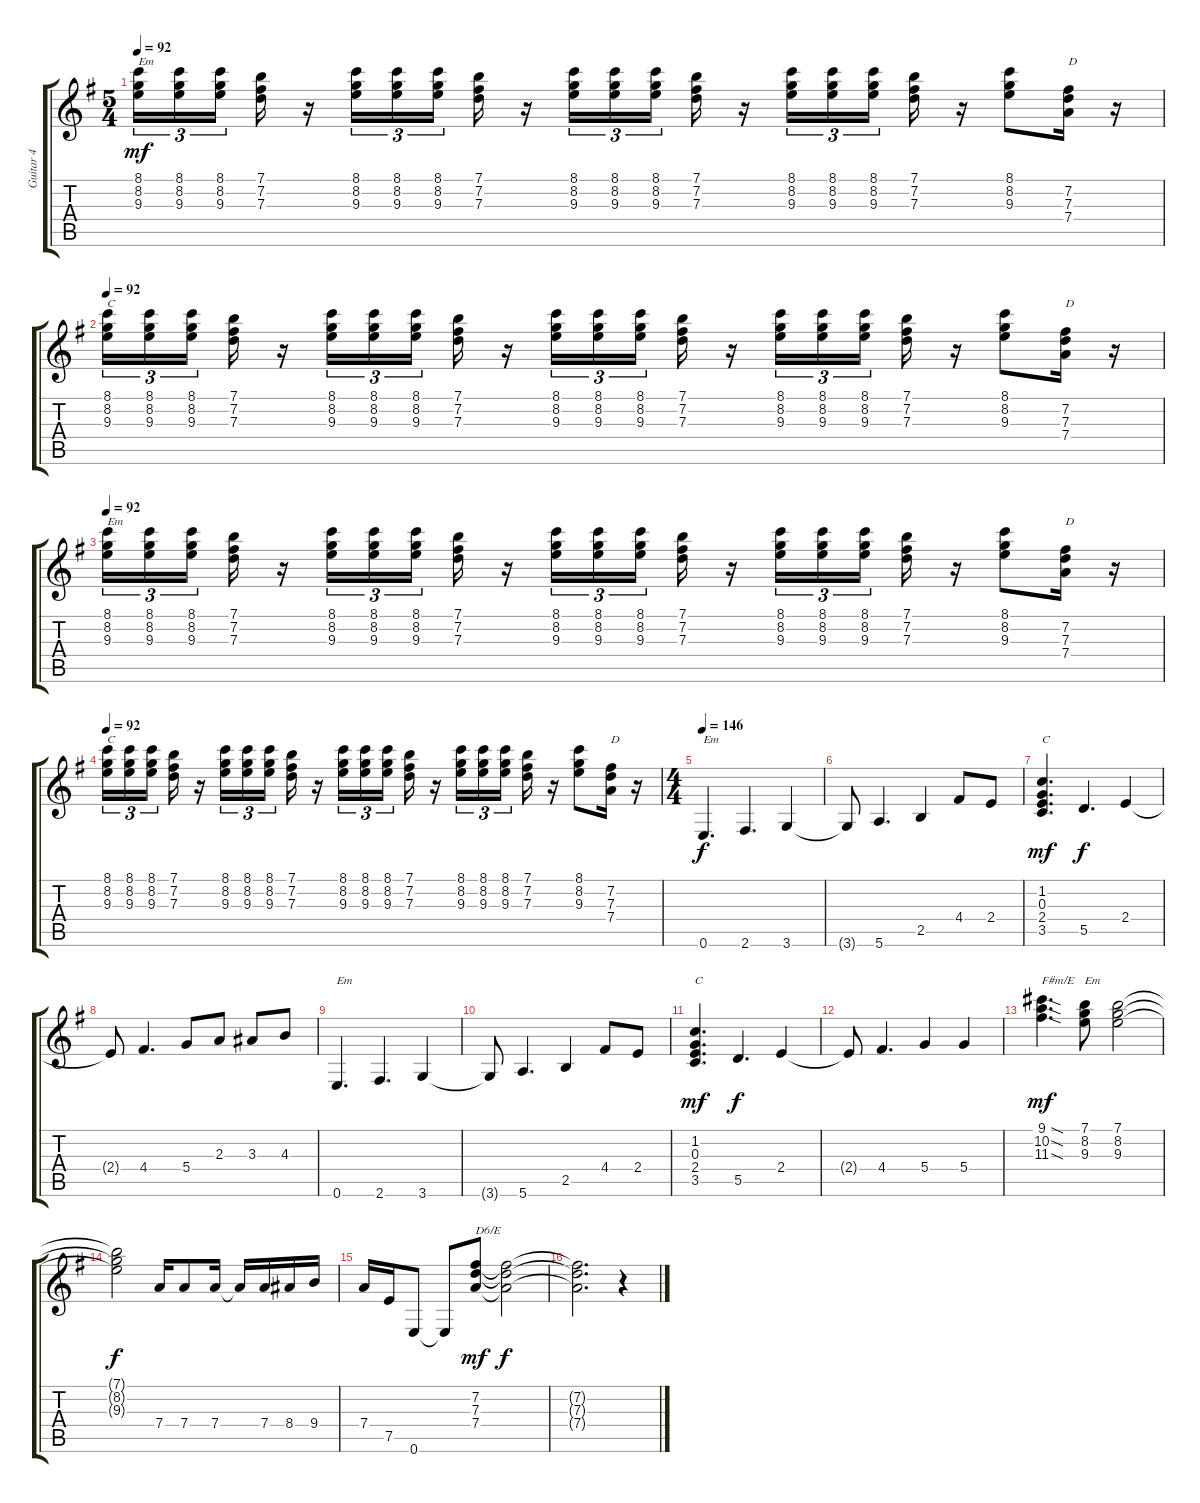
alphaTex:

\track ("Guitar 4" "Guitar 4") {instrument overdrivenguitar}
\staff {score tabs}
\tuning (E4 B3 G3 D3 A2 E2) {hide}
\ts (5 4)
\tempo 92
\clef g2
\ks g
(8.1 8.2 9.3).16{tu (3 2) txt "Em" dy mf} (8.1 8.2 9.3).16{tu (3 2)} (8.1 8.2 9.3).16{tu (3 2) beam splitsecondary} (7.1 7.2 7.3).16 r.16 (8.1 8.2 9.3).16{tu (3 2)} (8.1 8.2 9.3).16{tu (3 2)} (8.1 8.2 9.3).16{tu (3 2) beam splitsecondary} (7.1 7.2 7.3).16 r.16 (8.1 8.2 9.3).16{tu (3 2)} (8.1 8.2 9.3).16{tu (3 2)} (8.1 8.2 9.3).16{tu (3 2) beam splitsecondary} (7.1 7.2 7.3).16 r.16 (8.1 8.2 9.3).16{tu (3 2)} (8.1 8.2 9.3).16{tu (3 2)} (8.1 8.2 9.3).16{tu (3 2) beam splitsecondary} (7.1 7.2 7.3).16 r.16 (8.1 8.2 9.3).8 (7.2 7.3 7.4).16{txt "D"} r.16 |
\tempo 92
(8.1 8.2 9.3).16{tu (3 2) txt "C"} (8.1 8.2 9.3).16{tu (3 2)} (8.1 8.2 9.3).16{tu (3 2) beam splitsecondary} (7.1 7.2 7.3).16 r.16 (8.1 8.2 9.3).16{tu (3 2)} (8.1 8.2 9.3).16{tu (3 2)} (8.1 8.2 9.3).16{tu (3 2) beam splitsecondary} (7.1 7.2 7.3).16 r.16 (8.1 8.2 9.3).16{tu (3 2)} (8.1 8.2 9.3).16{tu (3 2)} (8.1 8.2 9.3).16{tu (3 2) beam splitsecondary} (7.1 7.2 7.3).16 r.16 (8.1 8.2 9.3).16{tu (3 2)} (8.1 8.2 9.3).16{tu (3 2)} (8.1 8.2 9.3).16{tu (3 2) beam splitsecondary} (7.1 7.2 7.3).16 r.16 (8.1 8.2 9.3).8 (7.2 7.3 7.4).16{txt "D"} r.16 |
\tempo 92
(8.1 8.2 9.3).16{tu (3 2) txt "Em"} (8.1 8.2 9.3).16{tu (3 2)} (8.1 8.2 9.3).16{tu (3 2) beam splitsecondary} (7.1 7.2 7.3).16 r.16 (8.1 8.2 9.3).16{tu (3 2)} (8.1 8.2 9.3).16{tu (3 2)} (8.1 8.2 9.3).16{tu (3 2) beam splitsecondary} (7.1 7.2 7.3).16 r.16 (8.1 8.2 9.3).16{tu (3 2)} (8.1 8.2 9.3).16{tu (3 2)} (8.1 8.2 9.3).16{tu (3 2) beam splitsecondary} (7.1 7.2 7.3).16 r.16 (8.1 8.2 9.3).16{tu (3 2)} (8.1 8.2 9.3).16{tu (3 2)} (8.1 8.2 9.3).16{tu (3 2) beam splitsecondary} (7.1 7.2 7.3).16 r.16 (8.1 8.2 9.3).8 (7.2 7.3 7.4).16{txt "D"} r.16 |
\tempo 92
(8.1 8.2 9.3).16{tu (3 2) txt "C"} (8.1 8.2 9.3).16{tu (3 2)} (8.1 8.2 9.3).16{tu (3 2) beam splitsecondary} (7.1 7.2 7.3).16 r.16 (8.1 8.2 9.3).16{tu (3 2)} (8.1 8.2 9.3).16{tu (3 2)} (8.1 8.2 9.3).16{tu (3 2) beam splitsecondary} (7.1 7.2 7.3).16 r.16 (8.1 8.2 9.3).16{tu (3 2)} (8.1 8.2 9.3).16{tu (3 2)} (8.1 8.2 9.3).16{tu (3 2) beam splitsecondary} (7.1 7.2 7.3).16 r.16 (8.1 8.2 9.3).16{tu (3 2)} (8.1 8.2 9.3).16{tu (3 2)} (8.1 8.2 9.3).16{tu (3 2) beam splitsecondary} (7.1 7.2 7.3).16 r.16 (8.1 8.2 9.3).8 (7.2 7.3 7.4).16{txt "D"} r.16 |
\ts (4 4)
\tempo 146
0.6.4{d txt "Em" dy f} 2.6.4{d} 3.6.4 |
3.6{t}.8 5.6.4{d} 2.5.4 4.4.8 2.4.8 |
(1.2 0.3 2.4 3.5).4{d txt "C" dy mf} 5.5.4{d dy f} 2.4.4 |
2.4{t}.8 4.4.4{d} 5.4.8 2.3.8 3.3.8 4.3.8 |
0.6.4{d txt "Em"} 2.6.4{d} 3.6.4 |
3.6{t}.8 5.6.4{d} 2.5.4 4.4.8 2.4.8 |
(1.2 0.3 2.4 3.5).4{d txt "C" dy mf} 5.5.4{d dy f} 2.4.4 |
2.4{t}.8 4.4.4{d} 5.4.4 5.4.4 |
(9.1{sod} 10.2{sod} 11.3{sod}).4{d txt "F#m/E" dy mf} (7.1 8.2 9.3).8{txt "Em"} (7.1 8.2 9.3).2 |
(7.1{t} 8.2{t} 9.3{t}).2{dy f} 7.4.16 7.4.8 7.4.16 7.4{t}.16 7.4.16 8.4.16 9.4.16 |
7.4.16 7.5.16 0.6.8 0.6{t}.8 (7.2 7.3 7.4).8{txt "D6/E" dy mf} (7.2{t} 7.3{t} 7.4{t}).2{dy f} |
(7.2{t} 7.3{t} 7.4{t}).2{d} r.4
